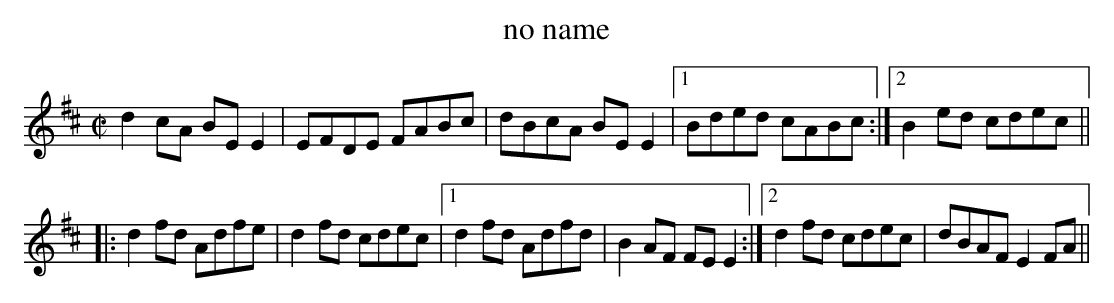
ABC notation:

X:1
T:no name
M:C|
K:D
d2cA BEE2|EFDE FABc|dBcA BEE2|1 Bded cABc:|2 B2ed cdec||
|:d2fd Adfe|d2fd cdec|1 d2fd Adfd|B2AF FEE2:|2 d2fd cdec|dBAF E2FA||
